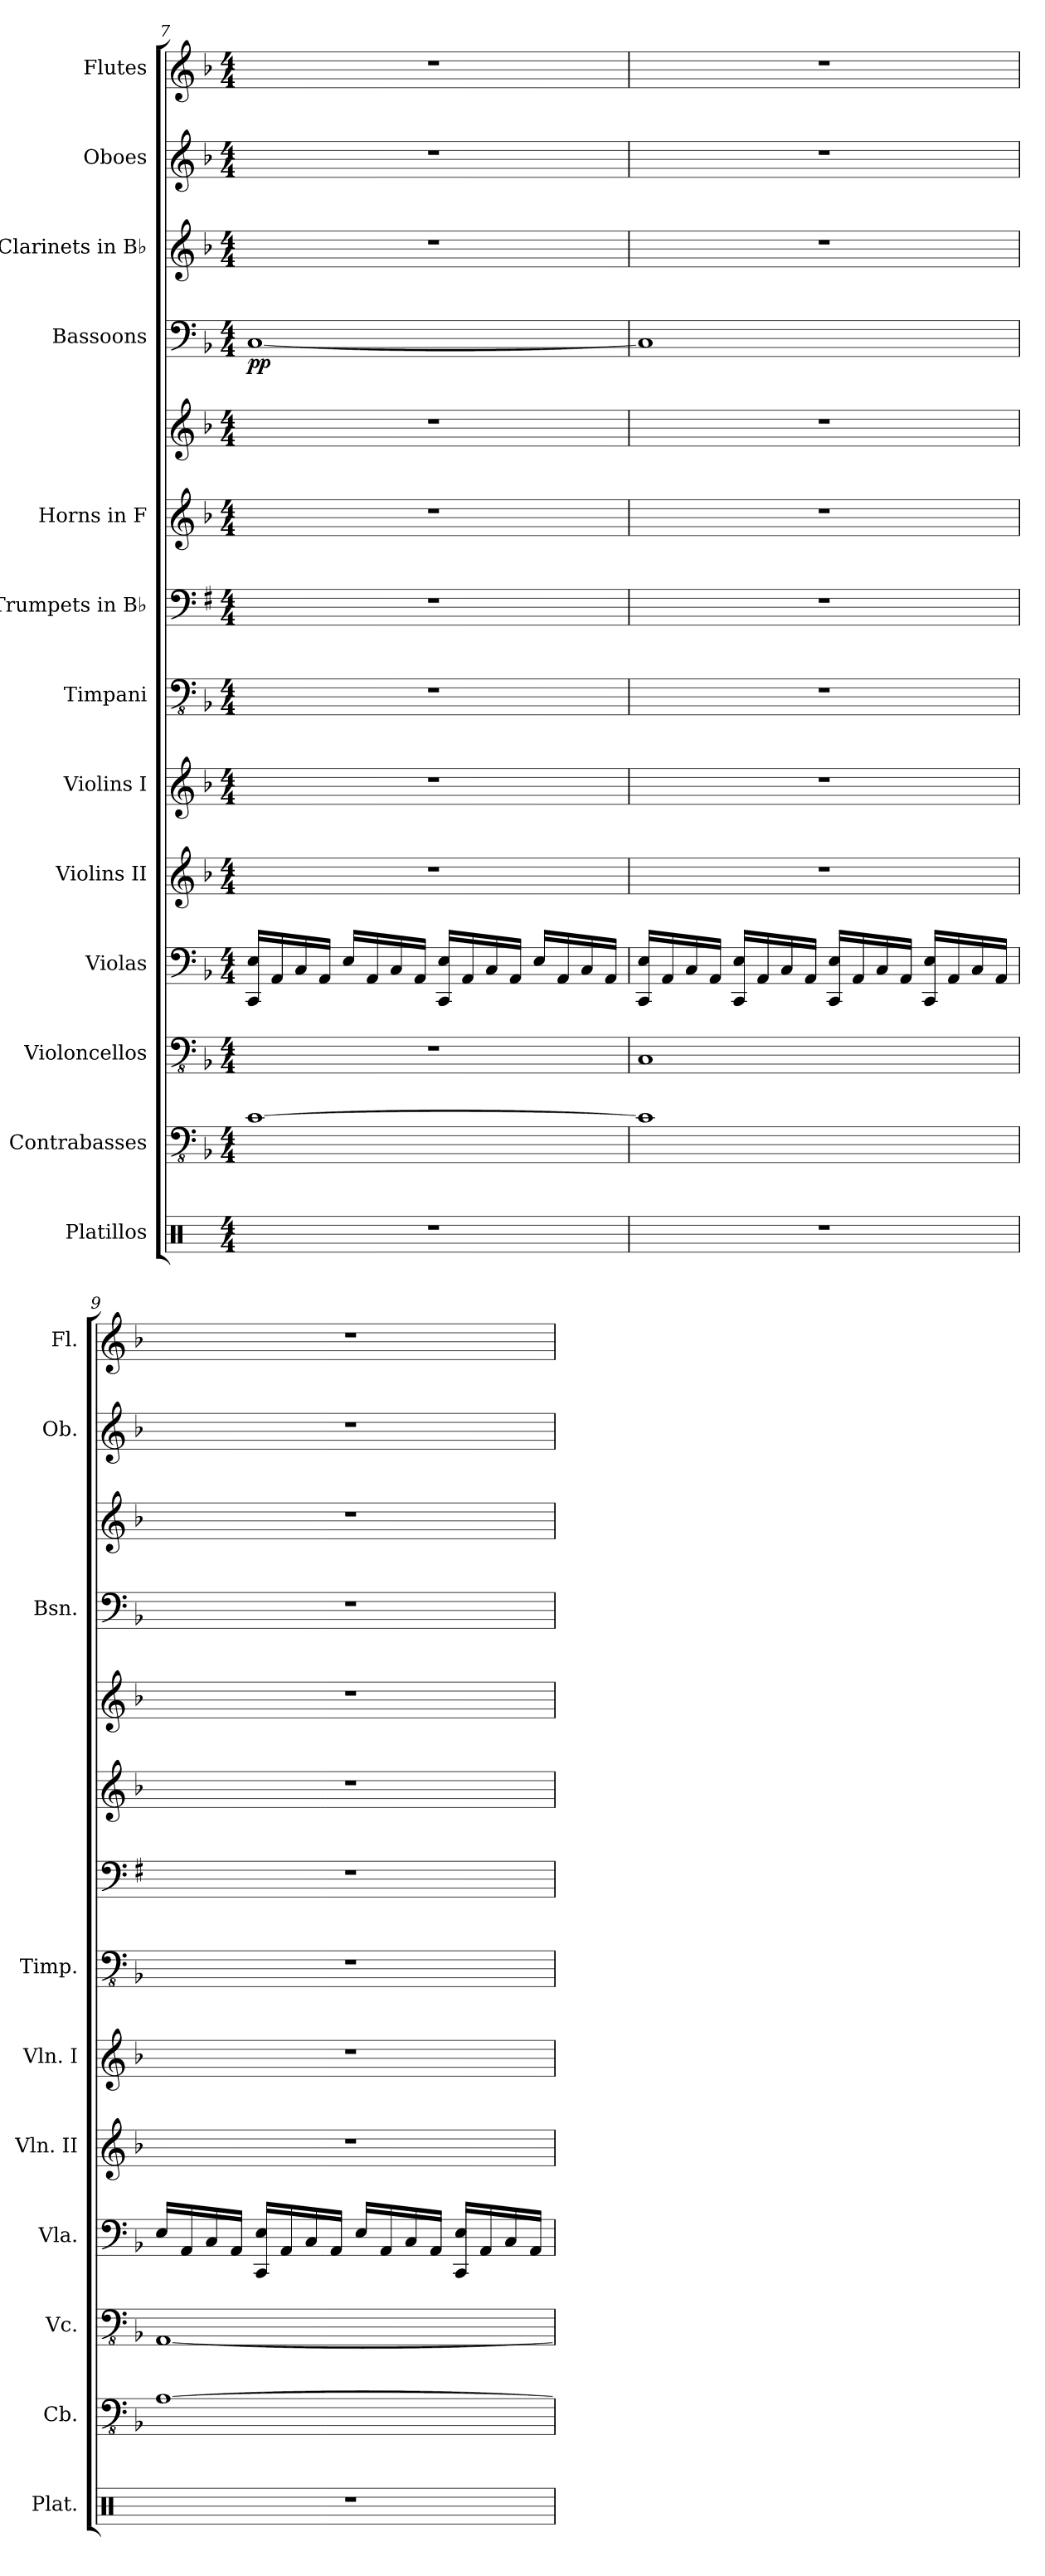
**kern	**kern	**kern	**kern	**kern	**kern	**kern	**kern	**kern	**kern	**kern	**dynam	**kern	**kern	**kern
*part13	*part12	*part11	*part10	*part9	*part8	*part7	*part6	*part5	*part5	*part4	*part4	*part3	*part2	*part1
*staff14	*staff13	*staff12	*staff11	*staff10	*staff9	*staff8	*staff7	*staff6	*staff5	*staff4	*staff4	*staff3	*staff2	*staff1
*I"Platillos	*I"Contrabasses	*I"Violoncellos	*I"Violas	*I"Violins II	*I"Violins I	*I"Timpani	*I"Trumpets in B♭	*I"Horns in F	*	*I"Bassoons	*	*I"Clarinets in B♭	*I"Oboes	*I"Flutes
*I'Plat.	*I'Cb.	*I'Vc.	*I'Vla.	*I'Vln. II	*I'Vln. I	*I'Timp.	*	*	*	*I'Bsn.	*	*	*I'Ob.	*I'Fl.
!!LO:PB:g=z
*clefX	*clefFv4	*clefFv4	*clefF4	*clefG2	*clefG2	*clefFv4	*clefF4	*clefG2	*clefG2	*clefF4	*	*clefG2	*clefG2	*clefG2
*	*ITrd7c12	*	*	*	*	*	*ITrd1c2	*ITrd4c7	*ITrd4c7	*	*	*ITrd1c2	*	*
*k[]	*k[b-]	*k[b-]	*k[b-]	*k[b-]	*k[b-]	*k[b-]	*k[b-]	*k[b-e-]	*k[b-e-]	*k[b-]	*	*k[b-e-a-]	*k[b-]	*k[b-]
*M4/4	*M4/4	*M4/4	*M4/4	*M4/4	*M4/4	*M4/4	*M4/4	*M4/4	*M4/4	*M4/4	*	*M4/4	*M4/4	*M4/4
=7	=7	=7	=7	=7	=7	=7	=7	=7	=7	=7	=7	=7	=7	=7
!	!	!	!	!	!	!	!	!	!	!	!LO:DY:b	!	!	!
1r	[1CC	1r	16CC/ 16E/LL	1r	1r	1r	1r	1r	1r	[1C	pp	1r	1r	1r
.	.	.	16AA/	.	.	.	.	.	.	.	.	.	.	.
.	.	.	16C/	.	.	.	.	.	.	.	.	.	.	.
.	.	.	16AA/JJ	.	.	.	.	.	.	.	.	.	.	.
.	.	.	16E/LL	.	.	.	.	.	.	.	.	.	.	.
.	.	.	16AA/	.	.	.	.	.	.	.	.	.	.	.
.	.	.	16C/	.	.	.	.	.	.	.	.	.	.	.
.	.	.	16AA/JJ	.	.	.	.	.	.	.	.	.	.	.
.	.	.	16CC/ 16E/LL	.	.	.	.	.	.	.	.	.	.	.
.	.	.	16AA/	.	.	.	.	.	.	.	.	.	.	.
.	.	.	16C/	.	.	.	.	.	.	.	.	.	.	.
.	.	.	16AA/JJ	.	.	.	.	.	.	.	.	.	.	.
.	.	.	16E/LL	.	.	.	.	.	.	.	.	.	.	.
.	.	.	16AA/	.	.	.	.	.	.	.	.	.	.	.
.	.	.	16C/	.	.	.	.	.	.	.	.	.	.	.
.	.	.	16AA/JJ	.	.	.	.	.	.	.	.	.	.	.
=8	=8	=8	=8	=8	=8	=8	=8	=8	=8	=8	=8	=8	=8	=8
1r	1CC]	1CC	16CC/ 16E/LL	1r	1r	1r	1r	1r	1r	1C]	.	1r	1r	1r
.	.	.	16AA/	.	.	.	.	.	.	.	.	.	.	.
.	.	.	16C/	.	.	.	.	.	.	.	.	.	.	.
.	.	.	16AA/JJ	.	.	.	.	.	.	.	.	.	.	.
.	.	.	16CC/ 16E/LL	.	.	.	.	.	.	.	.	.	.	.
.	.	.	16AA/	.	.	.	.	.	.	.	.	.	.	.
.	.	.	16C/	.	.	.	.	.	.	.	.	.	.	.
.	.	.	16AA/JJ	.	.	.	.	.	.	.	.	.	.	.
.	.	.	16CC/ 16E/LL	.	.	.	.	.	.	.	.	.	.	.
.	.	.	16AA/	.	.	.	.	.	.	.	.	.	.	.
.	.	.	16C/	.	.	.	.	.	.	.	.	.	.	.
.	.	.	16AA/JJ	.	.	.	.	.	.	.	.	.	.	.
.	.	.	16CC/ 16E/LL	.	.	.	.	.	.	.	.	.	.	.
.	.	.	16AA/	.	.	.	.	.	.	.	.	.	.	.
.	.	.	16C/	.	.	.	.	.	.	.	.	.	.	.
.	.	.	16AA/JJ	.	.	.	.	.	.	.	.	.	.	.
!!LO:PB:g=z
=9	=9	=9	=9	=9	=9	=9	=9	=9	=9	=9	=9	=9	=9	=9
1r	[1AAA	[1AAA	16E/LL	1r	1r	1r	1r	1r	1r	1r	.	1r	1r	1r
.	.	.	16AA/	.	.	.	.	.	.	.	.	.	.	.
.	.	.	16C/	.	.	.	.	.	.	.	.	.	.	.
.	.	.	16AA/JJ	.	.	.	.	.	.	.	.	.	.	.
.	.	.	16CC/ 16E/LL	.	.	.	.	.	.	.	.	.	.	.
.	.	.	16AA/	.	.	.	.	.	.	.	.	.	.	.
.	.	.	16C/	.	.	.	.	.	.	.	.	.	.	.
.	.	.	16AA/JJ	.	.	.	.	.	.	.	.	.	.	.
.	.	.	16E/LL	.	.	.	.	.	.	.	.	.	.	.
.	.	.	16AA/	.	.	.	.	.	.	.	.	.	.	.
.	.	.	16C/	.	.	.	.	.	.	.	.	.	.	.
.	.	.	16AA/JJ	.	.	.	.	.	.	.	.	.	.	.
.	.	.	16CC/ 16E/LL	.	.	.	.	.	.	.	.	.	.	.
.	.	.	16AA/	.	.	.	.	.	.	.	.	.	.	.
.	.	.	16C/	.	.	.	.	.	.	.	.	.	.	.
.	.	.	16AA/JJ	.	.	.	.	.	.	.	.	.	.	.
=	=	=	=	=	=	=	=	=	=	=	=	=	=	=
*-	*-	*-	*-	*-	*-	*-	*-	*-	*-	*-	*-	*-	*-	*-
